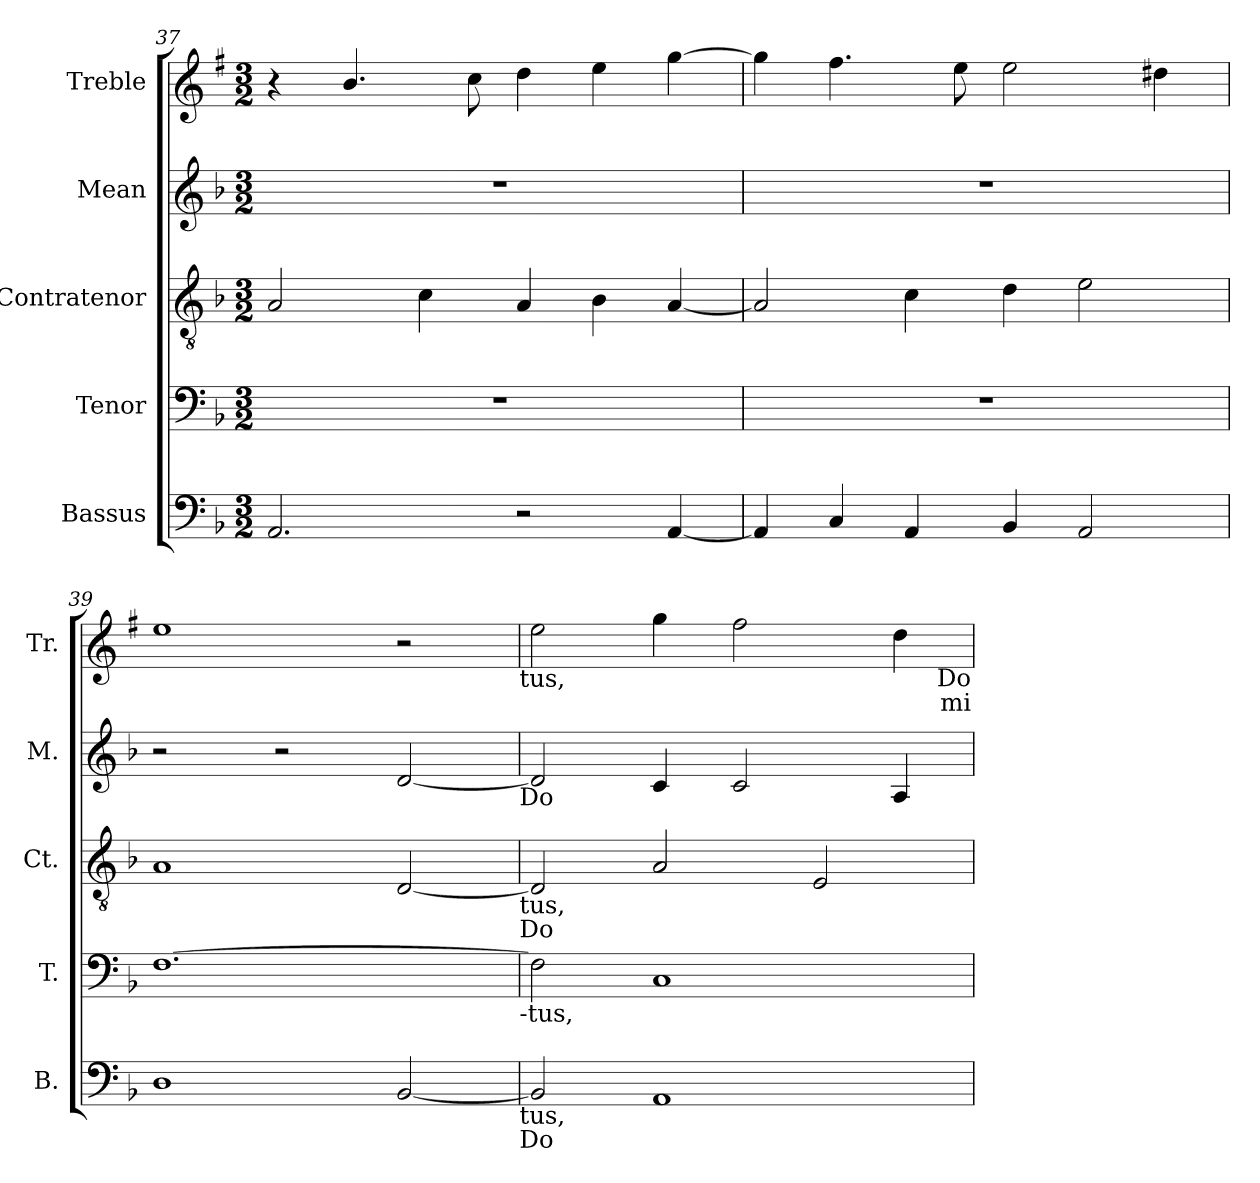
**kern	**kern	**kern	**kern	**kern
*part5	*part4	*part3	*part2	*part1
*staff5	*staff4	*staff3	*staff2	*staff1
*I"Bassus	*I"Tenor	*I"Contratenor	*I"Mean	*I"Treble
*I'B.	*I'T.	*I'Ct.	*I'M.	*I'Tr.
*clefF4	*clefF4	*clefGv2	*clefG2	*clefG2
*ITrd7c12	*	*	*	*ITrd1c2
*k[b-]	*k[b-]	*k[b-]	*k[b-]	*k[b-]
*F:	*F:	*F:	*F:	*F:
*M3/2	*M3/2	*M3/2	*M3/2	*M3/2
=37	=37	=37	=37	=37
2.AAA/	1.r	2A/	1.r	4r
.	.	.	.	4.a/
.	.	4c\	.	.
.	.	.	.	8b-\
2r	.	4A/	.	4cc\
.	.	4B-\	.	4dd\
[<4AAA/	.	[<4A/	.	[>4ff\
=38	=38	=38	=38	=38
4AAA/]	1.r	2A/]	1.r	4ff\]
4CC/	.	.	.	4.ee\
4AAA/	.	4c\	.	.
.	.	.	.	8dd\
4BBB-/	.	4d\	.	2dd\
2AAA/	.	2e\	.	.
.	.	.	.	4cc#\
!!LO:LB:g=z
=39	=39	=39	=39	=39
1DD	[>1.F	1A	2r	1dd
.	.	.	2r	.
[<2BBB-/	.	[<2D/	[<2d/	2r
!	!	!	!	!LO:TX:b:t=tus,
!	!	!	!LO:TX:b:t=Do	!
!	!	!LO:TX:b:t=tus,	!	!
!	!	!LO:TX:b:t=Do	!	!
!	!LO:TX:b:t=-tus,	!	!	!
!LO:TX:b:t=tus,	!	!	!	!
!LO:TX:b:t=Do	!	!	!	!
=40	=40	=40	=40	=40
2BBB-/]	2F\]	2D/]	2d/]	2dd\
1AAA	1C	2A/	4c/	4ff\
.	.	.	2c/	2ee\
.	.	2E/	.	.
.	.	.	4A/	4cc\
!	!	!	!	!LO:TX:b:t=Do
!	!	!	!	!LO:TX:b:t=mi
=	=	=	=	=
*-	*-	*-	*-	*-
